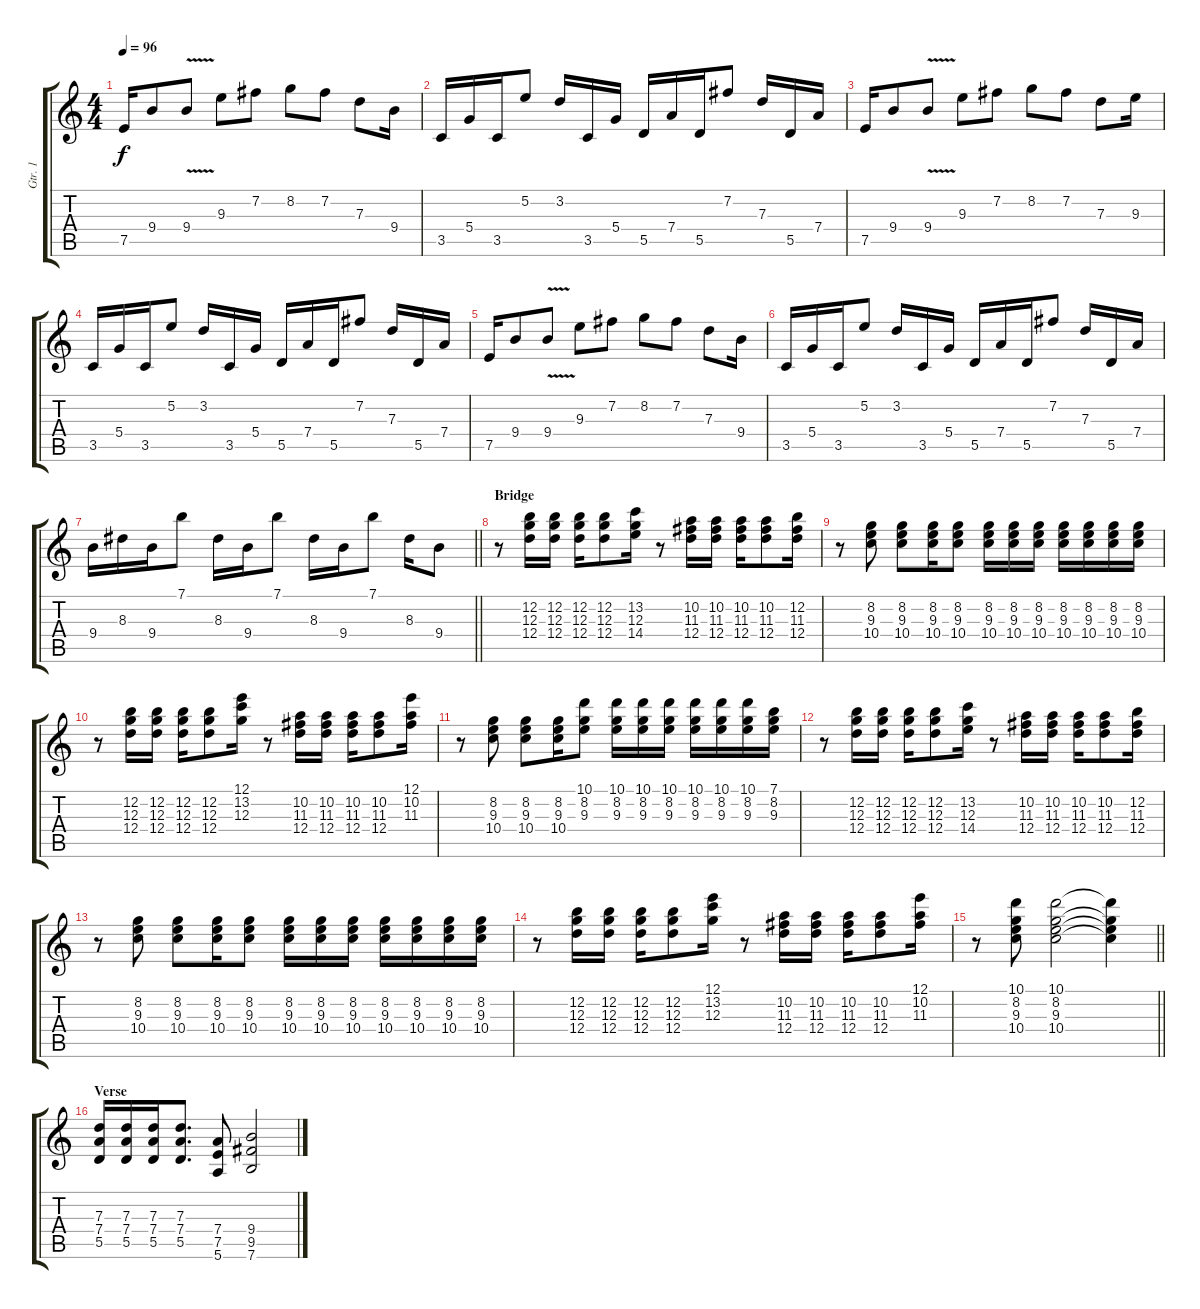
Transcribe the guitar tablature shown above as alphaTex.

\track ("Gtr. 1" "Gtr. 1") {instrument electricguitarclean}
\staff {score tabs}
\tuning (E4 B3 G3 D3 A2 E2) {hide}
\ts (4 4)
\tempo 96
\clef g2
\ks c
7.5.16{dy f} 9.4.8 9.4{v}.8 9.3.8 7.2.8 8.2.8 7.2.8 7.3.8 9.4.16 |
3.5.16 5.4.16 3.5.16 5.2.8 3.2.16 3.5.16 5.4.16 5.5.16 7.4.16 5.5.16 7.2.8 7.3.16 5.5.16 7.4.16 |
7.5.16 9.4.8 9.4{v}.8 9.3.8 7.2.8 8.2.8 7.2.8 7.3.8 9.3.16 |
3.5.16 5.4.16 3.5.16 5.2.8 3.2.16 3.5.16 5.4.16 5.5.16 7.4.16 5.5.16 7.2.8 7.3.16 5.5.16 7.4.16 |
7.5.16 9.4.8 9.4{v}.8 9.3.8 7.2.8 8.2.8 7.2.8 7.3.8 9.4.16 |
3.5.16 5.4.16 3.5.16 5.2.8 3.2.16 3.5.16 5.4.16 5.5.16 7.4.16 5.5.16 7.2.8 7.3.16 5.5.16 7.4.16 |
\barLineRight lightlight
9.4.16 8.3.16 9.4.16 7.1.8 8.3.16 9.4.16 7.1.8 8.3.16 9.4.16 7.1.8 8.3.16 9.4.8 |
\section ("" "Bridge")
r.8 (12.2 12.3 12.4).16 (12.2 12.3 12.4).16 (12.2 12.3 12.4).16 (12.2 12.3 12.4).8 (13.2 12.3 14.4).16 r.8 (10.2 11.3 12.4).16 (10.2 11.3 12.4).16 (10.2 11.3 12.4).16 (10.2 11.3 12.4).8 (12.2 11.3 12.4).16 |
r.8 (8.2 9.3 10.4).8 (8.2 9.3 10.4).8 (8.2 9.3 10.4).16 (8.2 9.3 10.4).8 (8.2 9.3 10.4).16 (8.2 9.3 10.4).16 (8.2 9.3 10.4).16 (8.2 9.3 10.4).16 (8.2 9.3 10.4).16 (8.2 9.3 10.4).16 (8.2 9.3 10.4).16 |
r.8 (12.2 12.3 12.4).16 (12.2 12.3 12.4).16 (12.2 12.3 12.4).16 (12.2 12.3 12.4).8 (12.1 13.2 12.3).16 r.8 (10.2 11.3 12.4).16 (10.2 11.3 12.4).16 (10.2 11.3 12.4).16 (10.2 11.3 12.4).8 (12.1 10.2 11.3).16 |
r.8 (8.2 9.3 10.4).8 (8.2 9.3 10.4).8 (8.2 9.3 10.4).16 (10.1 8.2 9.3).8 (10.1 8.2 9.3).16 (10.1 8.2 9.3).16 (10.1 8.2 9.3).16 (10.1 8.2 9.3).16 (10.1 8.2 9.3).16 (10.1 8.2 9.3).16 (7.1 8.2 9.3).16 |
r.8 (12.2 12.3 12.4).16 (12.2 12.3 12.4).16 (12.2 12.3 12.4).16 (12.2 12.3 12.4).8 (13.2 12.3 14.4).16 r.8 (10.2 11.3 12.4).16 (10.2 11.3 12.4).16 (10.2 11.3 12.4).16 (10.2 11.3 12.4).8 (12.2 11.3 12.4).16 |
r.8 (8.2 9.3 10.4).8 (8.2 9.3 10.4).8 (8.2 9.3 10.4).16 (8.2 9.3 10.4).8 (8.2 9.3 10.4).16 (8.2 9.3 10.4).16 (8.2 9.3 10.4).16 (8.2 9.3 10.4).16 (8.2 9.3 10.4).16 (8.2 9.3 10.4).16 (8.2 9.3 10.4).16 |
r.8 (12.2 12.3 12.4).16 (12.2 12.3 12.4).16 (12.2 12.3 12.4).16 (12.2 12.3 12.4).8 (12.1 13.2 12.3).16 r.8 (10.2 11.3 12.4).16 (10.2 11.3 12.4).16 (10.2 11.3 12.4).16 (10.2 11.3 12.4).8 (12.1 10.2 11.3).16 |
\barLineRight lightlight
r.8 (10.1 8.2 9.3 10.4).8 (10.1 8.2 9.3 10.4).2 (10.1{t} 8.2{t} 9.3{t} 10.4{t}).4 |
\section ("" "Verse")
(7.3 7.4 5.5).16 (7.3 7.4 5.5).16 (7.3 7.4 5.5).16 (7.3 7.4 5.5).8{d} (7.4 7.5 5.6).8 (9.4 9.5 7.6).2
